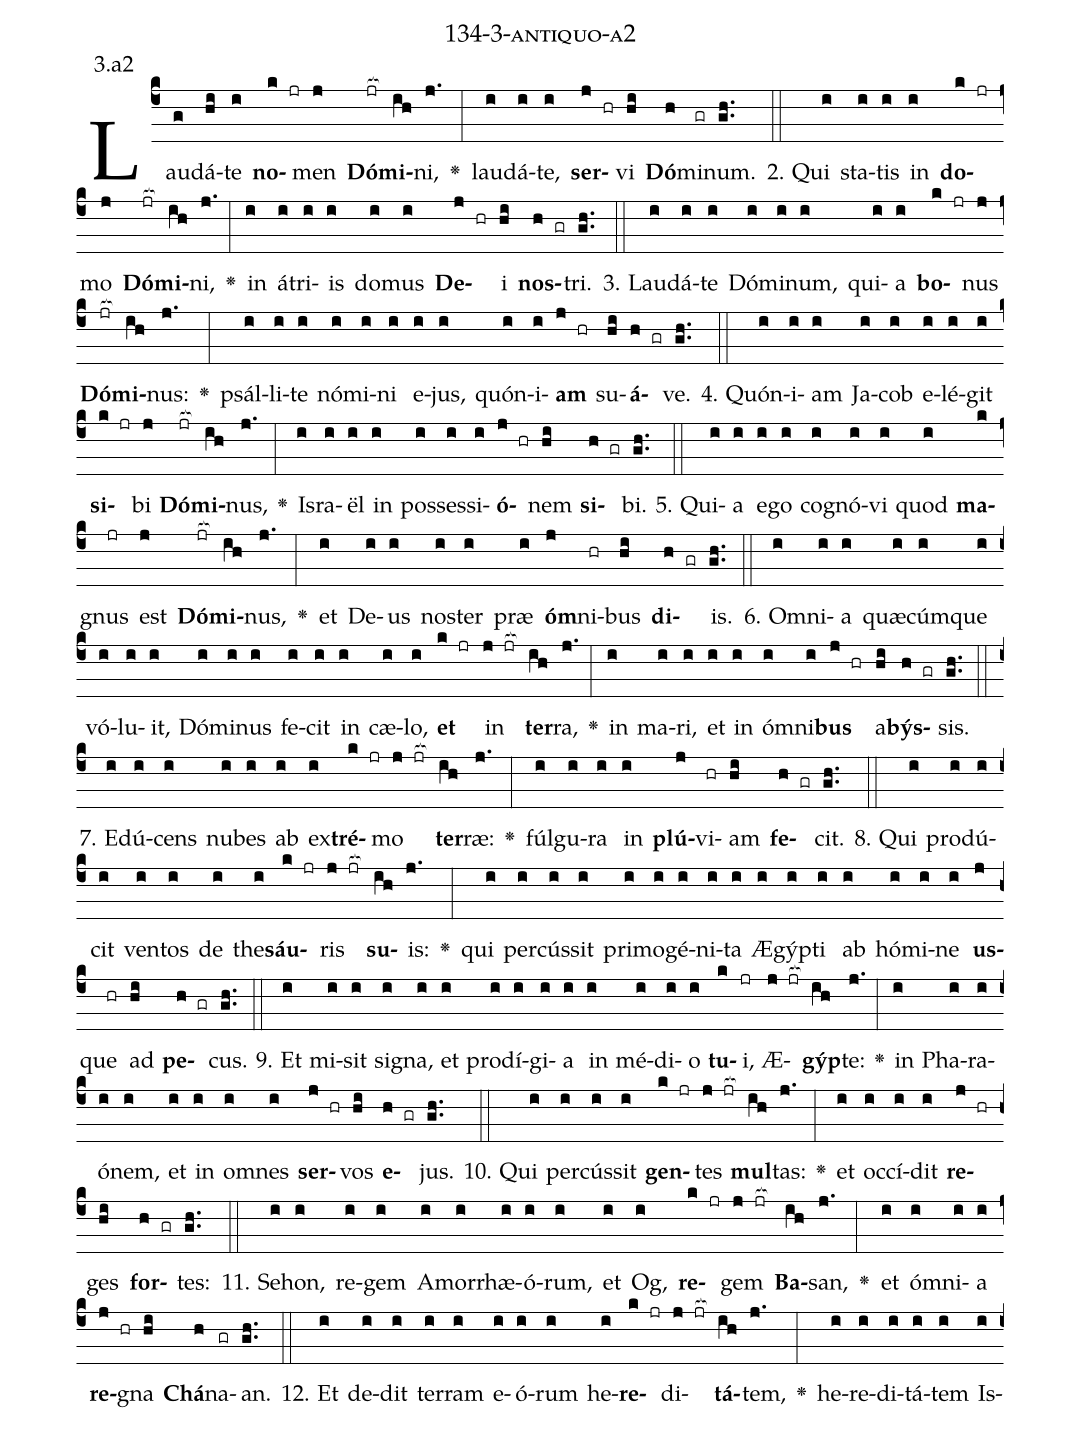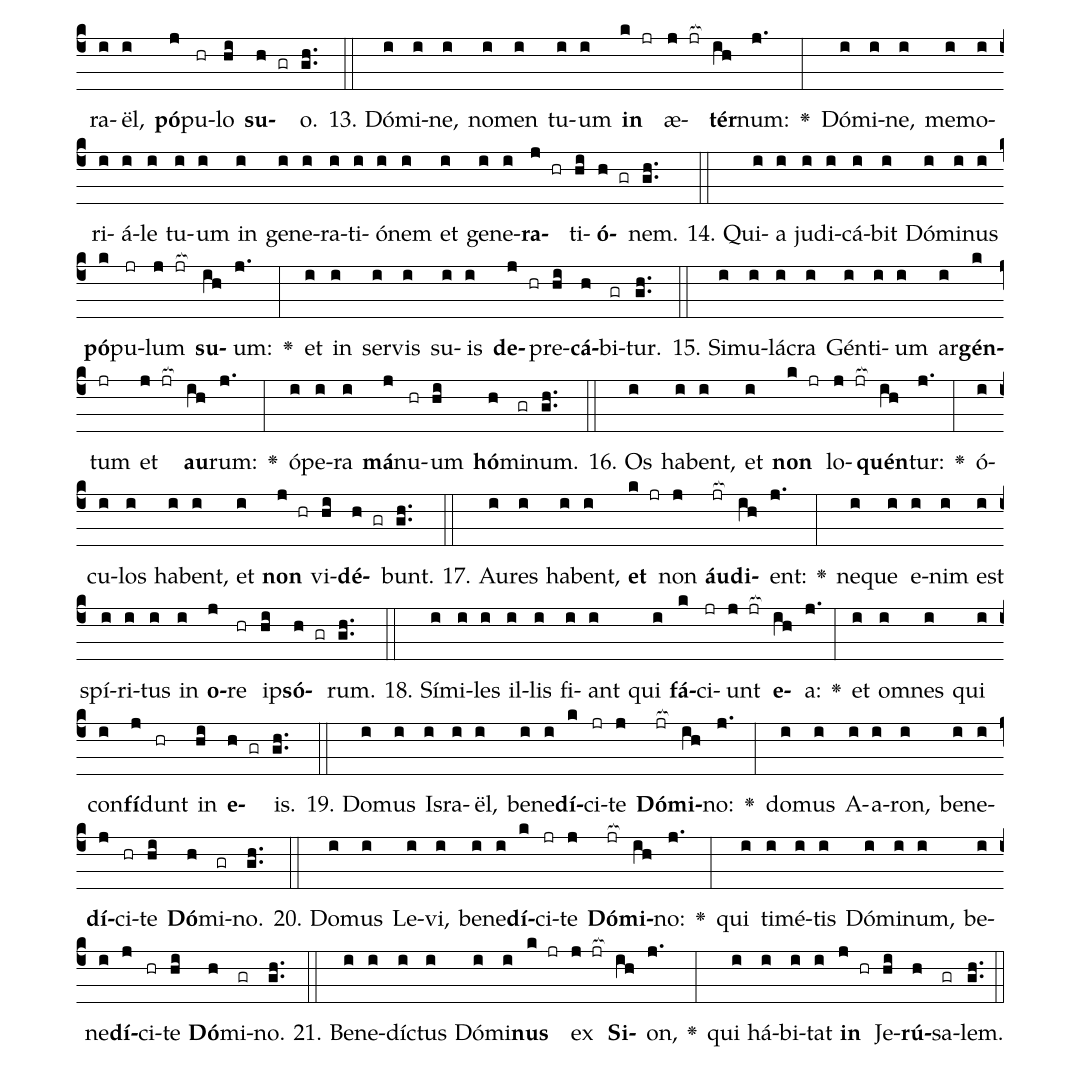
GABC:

name: 134-3-antiquo-a2;
annotation: 3.a2;
%%
(c4)Lau(g)dá(hi)te(i) <b>no</b>(k jr)men(j) <b>Dó</b>(jr[ocb:1{])<b>mi</b>(ih[ocb:0}])ni,(j.) <v>\greheightstar</v>(:) lau(i)dá(i)te,(i) <b>ser</b>(j hr)vi(hi) <b>Dó</b>(h)mi(gr)num.(gh..) (::)
2. Qui(i) sta(i)tis(i) in(i) <b>do</b>(k jr)mo(j) <b>Dó</b>(jr[ocb:1{])<b>mi</b>(ih[ocb:0}])ni,(j.) <v>\greheightstar</v>(:) in(i) á(i)tri(i)is(i) do(i)mus(i) <b>De</b>(j hr)i(hi) <b>nos</b>(h gr)tri.(gh..) (::)
3. Lau(i)dá(i)te(i) Dó(i)mi(i)num,(i) qui(i)a(i) <b>bo</b>(k jr)nus(j) <b>Dó</b>(jr[ocb:1{])<b>mi</b>(ih[ocb:0}])nus:(j.) <v>\greheightstar</v>(:) psál(i)li(i)te(i) nó(i)mi(i)ni(i) e(i)jus,(i) quón(i)i(i)<b>am</b>(j hr) su(hi)<b>á</b>(h gr)ve.(gh..) (::)
4. Quón(i)i(i)am(i) Ja(i)cob(i) e(i)lé(i)git(i) <b>si</b>(k jr)bi(j) <b>Dó</b>(jr[ocb:1{])<b>mi</b>(ih[ocb:0}])nus,(j.) <v>\greheightstar</v>(:) Is(i)ra(i)ël(i) in(i) pos(i)ses(i)si(i)<b>ó</b>(j hr)nem(hi) <b>si</b>(h gr)bi.(gh..) (::)
5. Qui(i)a(i) e(i)go(i) co(i)gnó(i)vi(i) quod(i) <b>ma</b>(k)gnus(jr) est(j) <b>Dó</b>(jr[ocb:1{])<b>mi</b>(ih[ocb:0}])nus,(j.) <v>\greheightstar</v>(:) et(i) De(i)us(i) nos(i)ter(i) præ(i) <b>óm</b>(j)ni(hr)bus(hi) <b>di</b>(h gr)is.(gh..) (::)
6. Om(i)ni(i)a(i) quæ(i)cúm(i)que(i) vó(i)lu(i)it,(i) Dó(i)mi(i)nus(i) fe(i)cit(i) in(i) cæ(i)lo,(i) <b>et</b>(k jr) in(j jr[ocb:1{]) <b>ter</b>(ih[ocb:0}])ra,(j.) <v>\greheightstar</v>(:) in(i) ma(i)ri,(i) et(i) in(i) óm(i)ni(i)<b>bus</b>(j hr) a(hi)<b>býs</b>(h gr)sis.(gh..) (::)
7. E(i)dú(i)cens(i) nu(i)bes(i) ab(i) ex(i)<b>tré</b>(k jr)mo(j jr[ocb:1{]) <b>ter</b>(ih[ocb:0}])ræ:(j.) <v>\greheightstar</v>(:) fúl(i)gu(i)ra(i) in(i) <b>plú</b>(j)vi(hr)am(hi) <b>fe</b>(h gr)cit.(gh..) (::)
8. Qui(i) pro(i)dú(i)cit(i) ven(i)tos(i) de(i) the(i)<b>sáu</b>(k jr)ris(j jr[ocb:1{]) <b>su</b>(ih[ocb:0}])is:(j.) <v>\greheightstar</v>(:) qui(i) per(i)cús(i)sit(i) pri(i)mo(i)gé(i)ni(i)ta(i) Æ(i)gýp(i)ti(i) ab(i) hó(i)mi(i)ne(i) <b>us</b>(j)que(hr) ad(hi) <b>pe</b>(h gr)cus.(gh..) (::)
9. Et(i) mi(i)sit(i) si(i)gna,(i) et(i) prod(i)í(i)gi(i)a(i) in(i) mé(i)di(i)o(i) <b>tu</b>(k)i,(jr) Æ(j jr[ocb:1{])<b>gýp</b>(ih[ocb:0}])te:(j.) <v>\greheightstar</v>(:) in(i) Pha(i)ra(i)ó(i)nem,(i) et(i) in(i) om(i)nes(i) <b>ser</b>(j hr)vos(hi) <b>e</b>(h gr)jus.(gh..) (::)
10. Qui(i) per(i)cús(i)sit(i) <b>gen</b>(k jr)tes(j jr[ocb:1{]) <b>mul</b>(ih[ocb:0}])tas:(j.) <v>\greheightstar</v>(:) et(i) oc(i)cí(i)dit(i) <b>re</b>(j hr)ges(hi) <b>for</b>(h gr)tes:(gh..) (::)
11. Se(i)hon,(i) re(i)gem(i) A(i)mor(i)rhæ(i)ó(i)rum,(i) et(i) Og,(i) <b>re</b>(k jr)gem(j jr[ocb:1{]) <b>Ba</b>(ih[ocb:0}])san,(j.) <v>\greheightstar</v>(:) et(i) óm(i)ni(i)a(i) <b>re</b>(j hr)gna(hi) <b>Chá</b>(h)na(gr)an.(gh..) (::)
12. Et(i) de(i)dit(i) ter(i)ram(i) e(i)ó(i)rum(i) he(i)<b>re</b>(k jr)di(j jr[ocb:1{])<b>tá</b>(ih[ocb:0}])tem,(j.) <v>\greheightstar</v>(:) he(i)re(i)di(i)tá(i)tem(i) Is(i)ra(i)ël,(i) <b>pó</b>(j)pu(hr)lo(hi) <b>su</b>(h gr)o.(gh..) (::)
13. Dó(i)mi(i)ne,(i) no(i)men(i) tu(i)um(i) <b>in</b>(k jr) æ(j jr[ocb:1{])<b>tér</b>(ih[ocb:0}])num:(j.) <v>\greheightstar</v>(:) Dó(i)mi(i)ne,(i) me(i)mo(i)ri(i)á(i)le(i) tu(i)um(i) in(i) ge(i)ne(i)ra(i)ti(i)ó(i)nem(i) et(i) ge(i)ne(i)<b>ra</b>(j hr)ti(hi)<b>ó</b>(h gr)nem.(gh..) (::)
14. Qui(i)a(i) ju(i)di(i)cá(i)bit(i) Dó(i)mi(i)nus(i) <b>pó</b>(k)pu(jr)lum(j jr[ocb:1{]) <b>su</b>(ih[ocb:0}])um:(j.) <v>\greheightstar</v>(:) et(i) in(i) ser(i)vis(i) su(i)is(i) <b>de</b>(j hr)pre(hi)<b>cá</b>(h)bi(gr)tur.(gh..) (::)
15. Si(i)mu(i)lá(i)cra(i) Gén(i)ti(i)um(i) ar(i)<b>gén</b>(k)tum(jr) et(j jr[ocb:1{]) <b>au</b>(ih[ocb:0}])rum:(j.) <v>\greheightstar</v>(:) ó(i)pe(i)ra(i) <b>má</b>(j)nu(hr)um(hi) <b>hó</b>(h)mi(gr)num.(gh..) (::)
16. Os(i) ha(i)bent,(i) et(i) <b>non</b>(k jr) lo(j jr[ocb:1{])<b>quén</b>(ih[ocb:0}])tur:(j.) <v>\greheightstar</v>(:) ó(i)cu(i)los(i) ha(i)bent,(i) et(i) <b>non</b>(j hr) vi(hi)<b>dé</b>(h gr)bunt.(gh..) (::)
17. Au(i)res(i) ha(i)bent,(i) <b>et</b>(k jr) non(j) <b>áu</b>(jr[ocb:1{])<b>di</b>(ih[ocb:0}])ent:(j.) <v>\greheightstar</v>(:) ne(i)que(i) e(i)nim(i) est(i) spí(i)ri(i)tus(i) in(i) <b>o</b>(j)re(hr) ip(hi)<b>só</b>(h gr)rum.(gh..) (::)
18. Sí(i)mi(i)les(i) il(i)lis(i) fi(i)ant(i) qui(i) <b>fá</b>(k)ci(jr)unt(j jr[ocb:1{]) <b>e</b>(ih[ocb:0}])a:(j.) <v>\greheightstar</v>(:) et(i) om(i)nes(i) qui(i) con(i)<b>fí</b>(j)dunt(hr) in(hi) <b>e</b>(h gr)is.(gh..) (::)
19. Do(i)mus(i) Is(i)ra(i)ël,(i) be(i)ne(i)<b>dí</b>(k)ci(jr)te(j) <b>Dó</b>(jr[ocb:1{])<b>mi</b>(ih[ocb:0}])no:(j.) <v>\greheightstar</v>(:) do(i)mus(i) A(i)a(i)ron,(i) be(i)ne(i)<b>dí</b>(j)ci(hr)te(hi) <b>Dó</b>(h)mi(gr)no.(gh..) (::)
20. Do(i)mus(i) Le(i)vi,(i) be(i)ne(i)<b>dí</b>(k)ci(jr)te(j) <b>Dó</b>(jr[ocb:1{])<b>mi</b>(ih[ocb:0}])no:(j.) <v>\greheightstar</v>(:) qui(i) ti(i)mé(i)tis(i) Dó(i)mi(i)num,(i) be(i)ne(i)<b>dí</b>(j)ci(hr)te(hi) <b>Dó</b>(h)mi(gr)no.(gh..) (::)
21. Be(i)ne(i)díc(i)tus(i) Dó(i)mi(i)<b>nus</b>(k jr) ex(j jr[ocb:1{]) <b>Si</b>(ih[ocb:0}])on,(j.) <v>\greheightstar</v>(:) qui(i) há(i)bi(i)tat(i) <b>in</b>(j hr) Je(hi)<b>rú</b>(h)sa(gr)lem.(gh..) (::)
